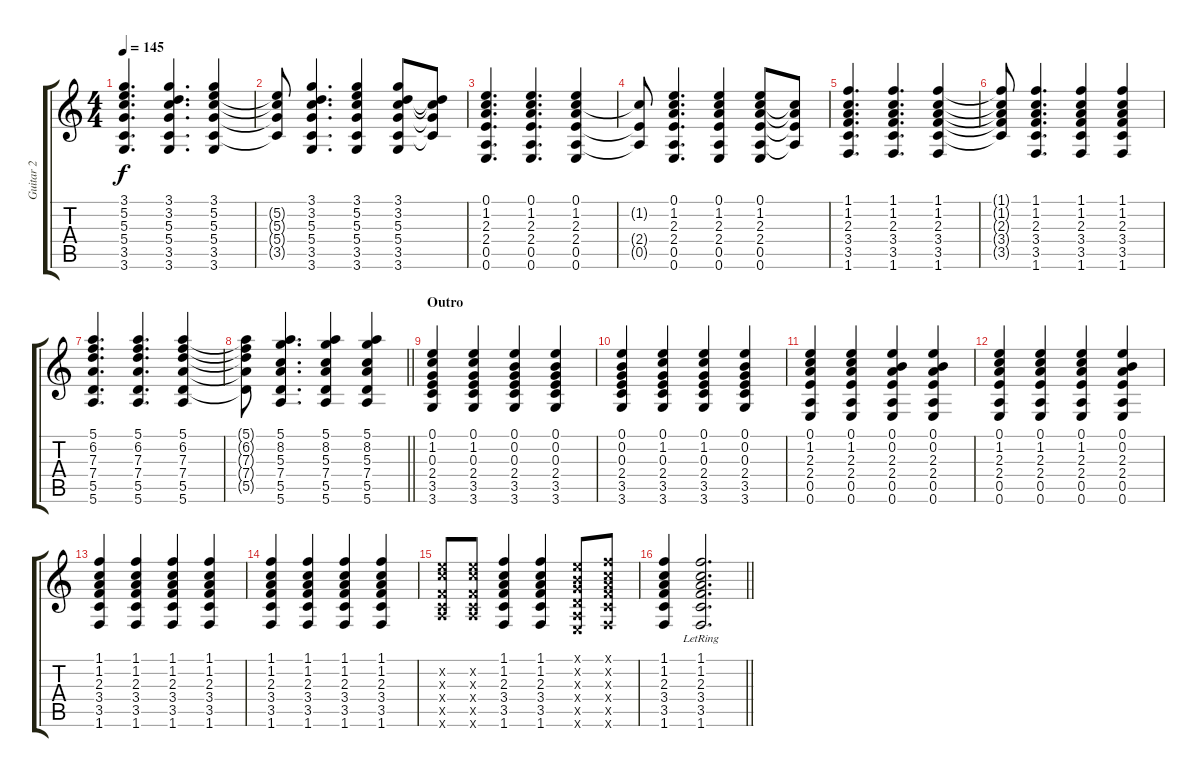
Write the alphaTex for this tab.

\track ("Guitar 2" "Guitar 2") {instrument electricguitarjazz}
\staff {score tabs}
\tuning (E4 B3 G3 D3 A2 E2) {hide}
\ts (4 4)
\tempo 145
\clef g2
\ks c
(3.1 5.2 5.3 5.4 3.5 3.6).4{d dy f} (3.1 3.2 5.3 5.4 3.5 3.6).4{d} (3.1 5.2 5.3 5.4 3.5 3.6).4 |
(5.2{t} 5.3{t} 5.4{t} 3.5{t}).8 (3.1 3.2 5.3 5.4 3.5 3.6).4{d} (3.1 5.2 5.3 5.4 3.5 3.6).4 (3.1 3.2 5.3 5.4 3.5 3.6).8 (3.2{t} 5.3{t} 5.4{t} 3.5{t}).8 |
(0.1 1.2 2.3 2.4 0.5 0.6).4{d} (0.1 1.2 2.3 2.4 0.5 0.6).4{d} (0.1 1.2 2.3 2.4 0.5 0.6).4 |
(1.2{t} 2.4{t} 0.5{t}).8 (0.1 1.2 2.3 2.4 0.5 0.6).4{d} (0.1 1.2 2.3 2.4 0.5 0.6).4 (0.1 1.2 2.3 2.4 0.5 0.6).8 (1.2{t} 2.3{t} 2.4{t} 0.5{t}).8 |
(1.1 1.2 2.3 3.4 3.5 1.6).4{d} (1.1 1.2 2.3 3.4 3.5 1.6).4{d} (1.1 1.2 2.3 3.4 3.5 1.6).4 |
(1.1{t} 1.2{t} 2.3{t} 3.4{t} 3.5{t}).8 (1.1 1.2 2.3 3.4 3.5 1.6).4{d} (1.1 1.2 2.3 3.4 3.5 1.6).4 (1.1 1.2 2.3 3.4 3.5 1.6).4 |
(5.1 6.2 7.3 7.4 5.5 5.6).4{d} (5.1 6.2 7.3 7.4 5.5 5.6).4{d} (5.1 6.2 7.3 7.4 5.5 5.6).4 |
\barLineRight lightlight
(5.1{t} 6.2{t} 7.3{t} 7.4{t} 5.5{t}).8 (5.1 8.2 5.3 7.4 5.5 5.6).4{d} (5.1 8.2 5.3 7.4 5.5 5.6).4 (5.1 8.2 5.3 7.4 5.5 5.6).4 |
\section ("" "Outro")
(0.1 1.2 0.3 2.4 3.5 3.6).4 (0.1 1.2 0.3 2.4 3.5 3.6).4 (0.1 0.2 0.3 2.4 3.5 3.6).4 (0.1 0.2 0.3 2.4 3.5 3.6).4 |
(0.1 0.2 0.3 2.4 3.5 3.6).4 (0.1 1.2 0.3 2.4 3.5 3.6).4 (0.1 1.2 0.3 2.4 3.5 3.6).4 (0.1 0.2 0.3 2.4 3.5 3.6).4 |
(0.1 1.2 2.3 2.4 0.5 0.6).4 (0.1 1.2 2.3 2.4 0.5 0.6).4 (0.1 0.2 2.3 2.4 0.5 0.6).4 (0.1 0.2 2.3 2.4 0.5 0.6).4 |
(0.1 1.2 2.3 2.4 0.5 0.6).4 (0.1 1.2 2.3 2.4 0.5 0.6).4 (0.1 1.2 2.3 2.4 0.5 0.6).4 (0.1 0.2 2.3 2.4 0.5 0.6).4 |
(1.1 1.2 2.3 3.4 3.5 1.6).4 (1.1 1.2 2.3 3.4 3.5 1.6).4 (1.1 1.2 2.3 3.4 3.5 1.6).4 (1.1 1.2 2.3 3.4 3.5 1.6).4 |
(1.1 1.2 2.3 3.4 3.5 1.6).4 (1.1 1.2 2.3 3.4 3.5 1.6).4 (1.1 1.2 2.3 3.4 3.5 1.6).4 (1.1 1.2 2.3 3.4 3.5 1.6).4 |
(5.2{x} 5.3{x} 3.4{x} 3.5{x} 5.6{x}).8 (5.2{x} 5.3{x} 3.4{x} 3.5{x} 5.6{x}).8 (1.1 1.2 2.3 3.4 3.5 1.6).4 (1.1 1.2 2.3 3.4 3.5 1.6).4 (0.1{x} 0.2{x} 0.3{x} 0.4{x} 0.5{x} 0.6{x}).8 (1.1{x} 1.2{x} 2.3{x} 3.4{x} 3.5{x} 1.6{x}).8 |
\barLineRight lightlight
(1.1 1.2 2.3 3.4 3.5 1.6).4 (1.1{lr} 1.2{lr} 2.3{lr} 3.4{lr} 3.5{lr} 1.6{lr}).2{d}
